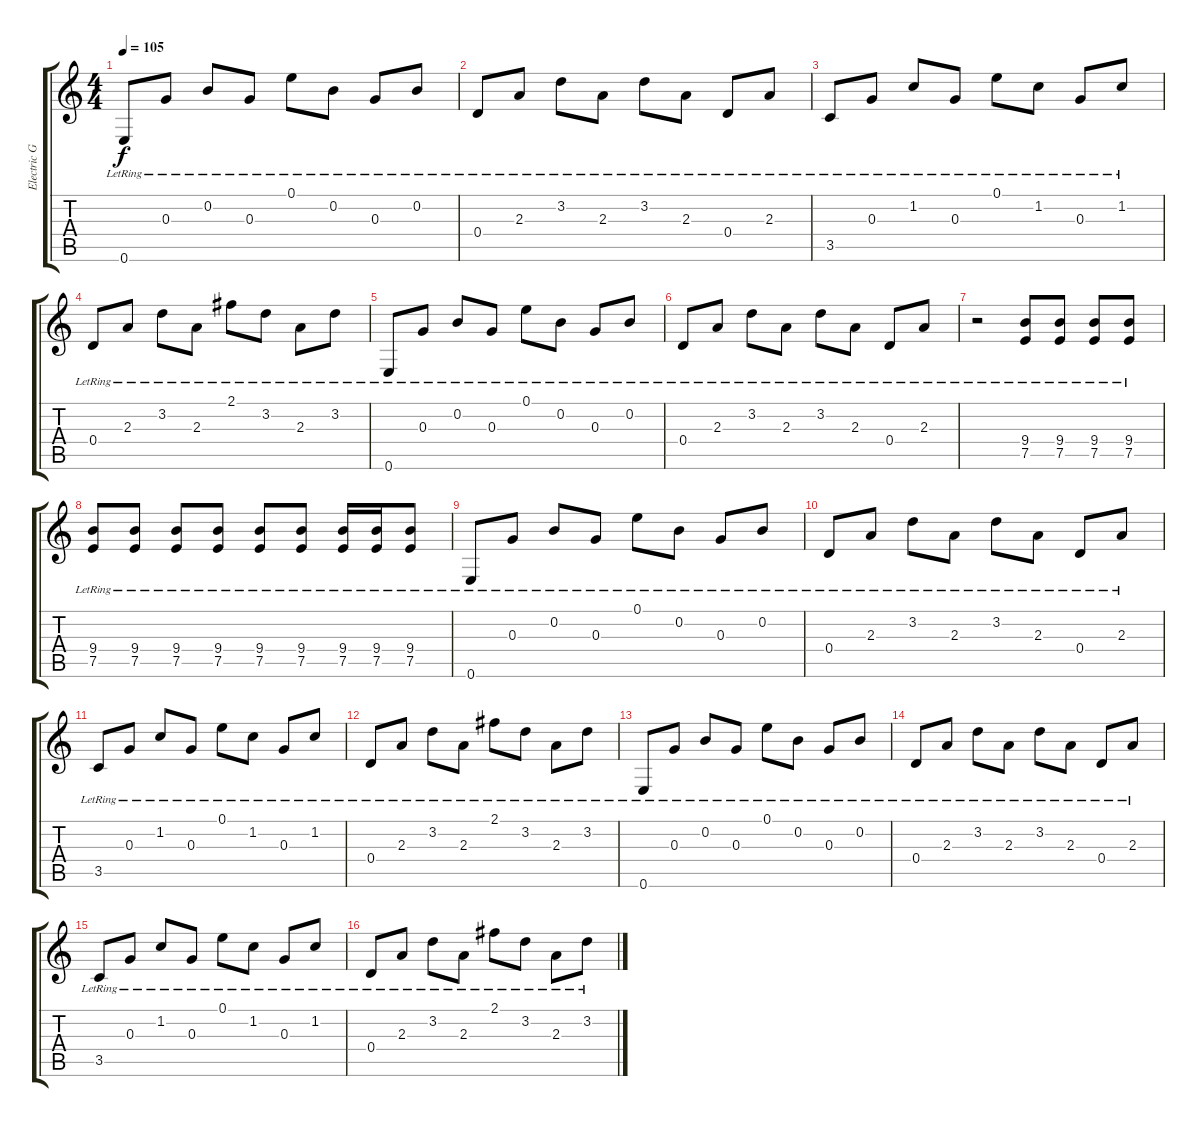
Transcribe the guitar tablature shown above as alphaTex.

\track ("Electric Guitar (clean)" "Electric G") {instrument electricguitarjazz}
\staff {score tabs}
\tuning (E4 B3 G3 D3 A2 E2) {hide}
\ts (4 4)
\tempo 105
\clef g2
\ks c
0.6{lr}.8{dy f} 0.3{lr}.8 0.2{lr}.8 0.3{lr}.8 0.1{lr}.8 0.2{lr}.8 0.3{lr}.8 0.2{lr}.8 |
0.4{lr}.8 2.3{lr}.8 3.2{lr}.8 2.3{lr}.8 3.2{lr}.8 2.3{lr}.8 0.4{lr}.8 2.3{lr}.8 |
3.5{lr}.8 0.3{lr}.8 1.2{lr}.8 0.3{lr}.8 0.1{lr}.8 1.2{lr}.8 0.3{lr}.8 1.2{lr}.8 |
0.4{lr}.8 2.3{lr}.8 3.2{lr}.8 2.3{lr}.8 2.1{lr}.8 3.2{lr}.8 2.3{lr}.8 3.2{lr}.8 |
0.6{lr}.8 0.3{lr}.8 0.2{lr}.8 0.3{lr}.8 0.1{lr}.8 0.2{lr}.8 0.3{lr}.8 0.2{lr}.8 |
0.4{lr}.8 2.3{lr}.8 3.2{lr}.8 2.3{lr}.8 3.2{lr}.8 2.3{lr}.8 0.4{lr}.8 2.3{lr}.8 |
r.2 (9.4{lr} 7.5{lr}).8{volume 13 instrument electricguitarmuted} (9.4{lr} 7.5{lr}).8 (9.4{lr} 7.5{lr}).8 (9.4{lr} 7.5{lr}).8 |
(9.4{lr} 7.5{lr}).8 (9.4{lr} 7.5{lr}).8{volume 10} (9.4{lr} 7.5{lr}).8 (9.4{lr} 7.5{lr}).8 (9.4{lr} 7.5{lr}).8 (9.4{lr} 7.5{lr}).8{volume 15} (9.4{lr} 7.5{lr}).16 (9.4{lr} 7.5{lr}).16 (9.4{lr} 7.5{lr}).8 |
0.6{lr}.8{volume 13 instrument electricguitarjazz} 0.3{lr}.8 0.2{lr}.8 0.3{lr}.8 0.1{lr}.8 0.2{lr}.8 0.3{lr}.8 0.2{lr}.8 |
0.4{lr}.8 2.3{lr}.8 3.2{lr}.8 2.3{lr}.8 3.2{lr}.8 2.3{lr}.8 0.4{lr}.8 2.3{lr}.8 |
3.5{lr}.8 0.3{lr}.8 1.2{lr}.8 0.3{lr}.8 0.1{lr}.8 1.2{lr}.8 0.3{lr}.8 1.2{lr}.8 |
0.4{lr}.8 2.3{lr}.8 3.2{lr}.8 2.3{lr}.8 2.1{lr}.8 3.2{lr}.8 2.3{lr}.8 3.2{lr}.8 |
0.6{lr}.8 0.3{lr}.8 0.2{lr}.8 0.3{lr}.8 0.1{lr}.8 0.2{lr}.8 0.3{lr}.8 0.2{lr}.8 |
0.4{lr}.8 2.3{lr}.8 3.2{lr}.8 2.3{lr}.8 3.2{lr}.8 2.3{lr}.8 0.4{lr}.8 2.3{lr}.8 |
3.5{lr}.8 0.3{lr}.8 1.2{lr}.8 0.3{lr}.8 0.1{lr}.8 1.2{lr}.8 0.3{lr}.8 1.2{lr}.8 |
0.4{lr}.8{volume 13} 2.3{lr}.8 3.2{lr}.8 2.3{lr}.8 2.1{lr}.8 3.2{lr}.8 2.3{lr}.8 3.2{lr}.8
